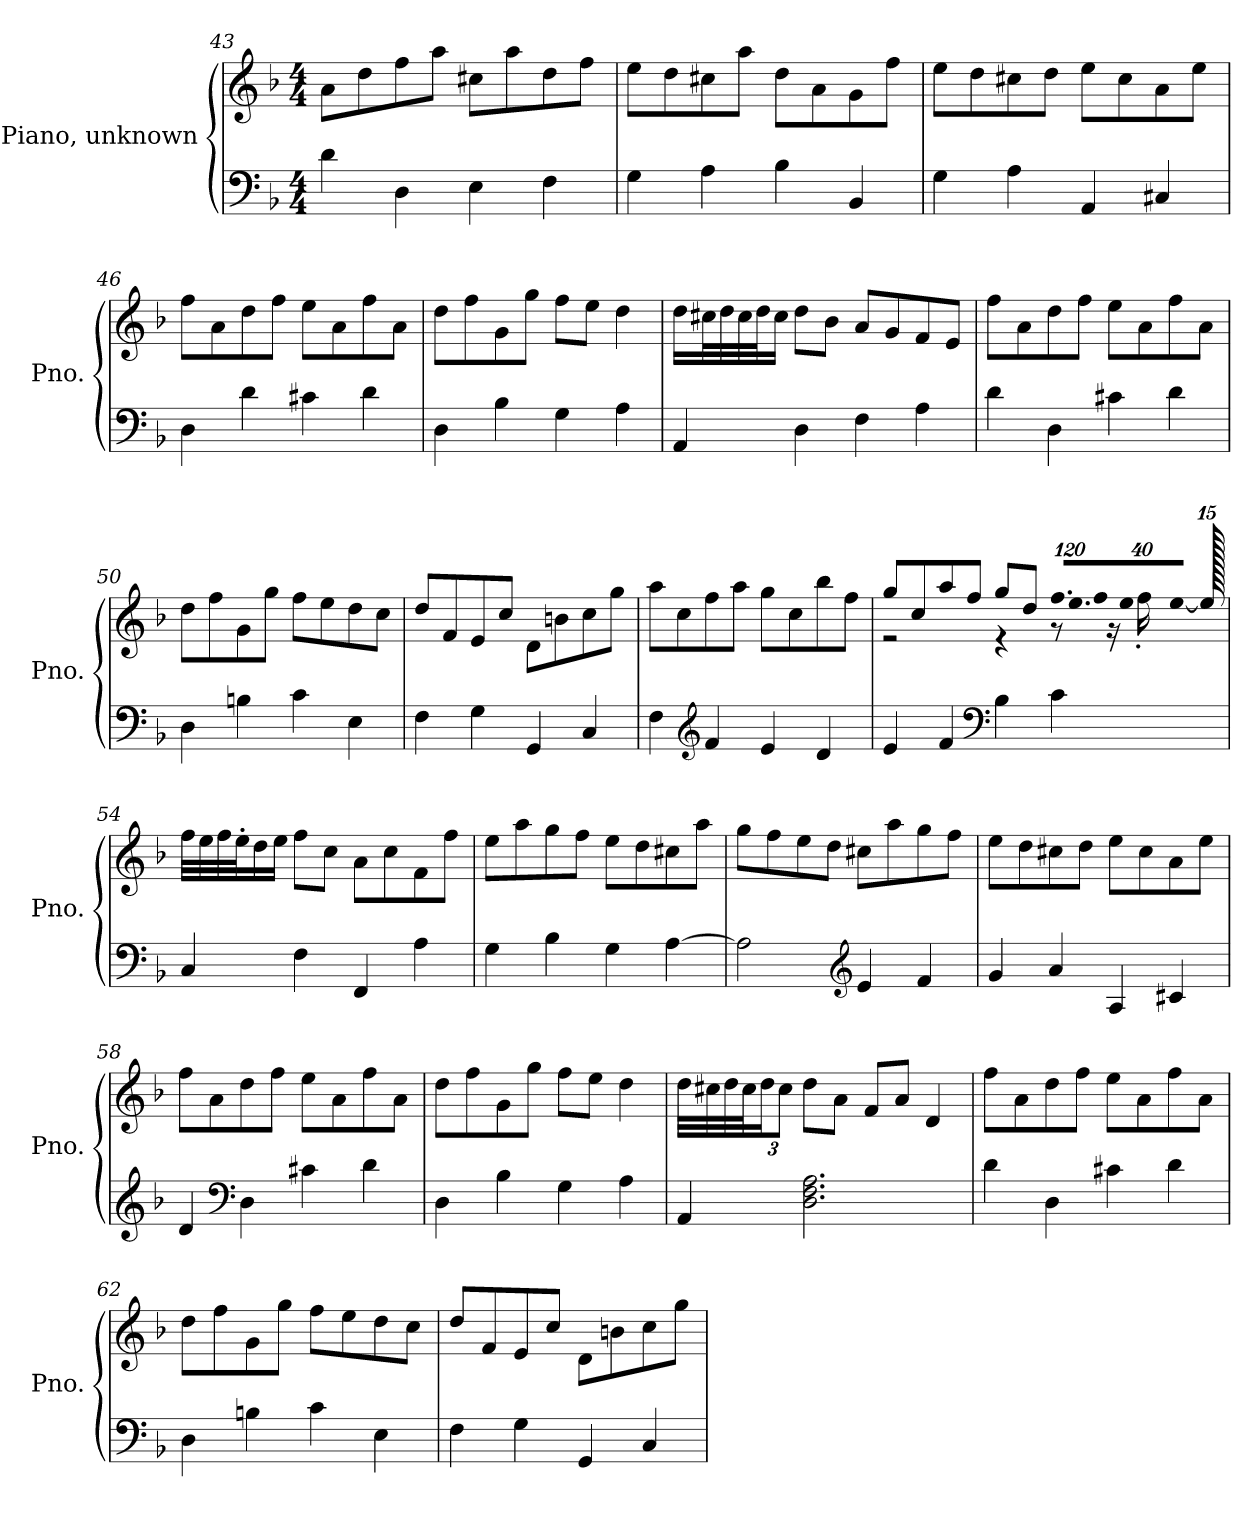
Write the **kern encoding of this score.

**kern	**kern
*part1	*part1
*staff2	*staff1
*I"Piano, unknown	*
*I'Pno.	*
*clefF4	*clefG2
*k[b-]	*k[b-]
*M4/4	*M4/4
=43	=43
4d\	8a\L
.	8dd\
4D\	8ff\
.	8aa\J
4E\	8cc#X\L
.	8aa\
4F\	8dd\
.	8ff\J
=44	=44
4G\	8ee\L
.	8dd\
4A\	8cc#X\
.	8aa\J
4B-\	8dd\L
.	8a\
4BB-/	8g\
.	8ff\J
!!LO:LB:g=z
=45	=45
4G\	8ee\L
.	8dd\
4A\	8cc#X\
.	8dd\J
4AA/	8ee\L
.	8cc#\
4C#X/	8a\
.	8ee\J
=46	=46
4D\	8ff\L
.	8a\
4d\	8dd\
.	8ff\J
4c#X\	8ee\L
.	8a\
4d\	8ff\
.	8a\J
=47	=47
4D\	8dd\L
.	8ff\
4B-\	8g\
.	8gg\J
4G\	8ff\L
.	8ee\J
4A\	4dd\
=48	=48
4AA/	16dd\LL
.	32cc#X\L
.	32dd\
.	32cc#\
.	32dd\J
.	16cc#\JJ
4D\	8dd\L
.	8b-\J
4F\	8a/L
.	8g/
4A\	8f/
.	8e/J
!!LO:LB:g=z
=49	=49
4d\	8ff\L
.	8a\
4D\	8dd\
.	8ff\J
4c#X\	8ee\L
.	8a\
4d\	8ff\
.	8a\J
=50	=50
4D\	8dd\L
.	8ff\
4Bn\	8g\
.	8gg\J
4c\	8ff\L
.	8ee\
4E\	8dd\
.	8cc\J
=51	=51
4F\	8dd/L
.	8f/
4G\	8e/
.	8cc/J
4GG/	8d\L
.	8bn\
4C/	8cc\
.	8gg\J
=52	=52
4F\	8aa\L
.	8cc\
*clefG2	*
4f/	8ff\
.	8aa\J
4e/	8gg\L
.	8cc\
4d/	8bb-\
.	8ff\J
!!LO:LB:g=z
=53	=53
*	*^
4e/	8gg/L	2r
.	8cc/	.
4f/	8aa/	.
.	8ff/J	.
*clefF4	*	*
4B-\	8gg/L	4r
.	8dd/J	.
*	*Xbrackettup	*
!	!LO:N:vis=32.	!
4c\	1920%103ff/LLL	8r
!	!LO:N:vis=32.	!
.	1920%103ee/	.
!	!LO:N:vis=32	!
.	640%23ff/J	.
.	.	16r
!	!LO:N:vis=16	!
.	1920%137ee/	.
.	.	16ff'\
.	[480%17ee/JJ	.
1920ryy	1920ee/]	1920ryy
*	*v	*v
=54	=54
4C/	32ff\LLL
.	32ee\
.	32ff\
.	32ee'\J
.	16dd\
.	16ee\JJ
4F\	8ff\L
.	8cc\J
4FF/	8a\L
.	8cc\
4A\	8f\
.	8ff\J
=55	=55
4G\	8ee\L
.	8aa\
4B-\	8gg\
.	8ff\J
4G\	8ee\L
.	8dd\
[4A\	8cc#X\
.	8aa\J
=56	=56
2A\]	8gg\L
.	8ff\
.	8ee\
.	8dd\J
*clefG2	*
4e/	8cc#X\L
.	8aa\
4f/	8gg\
.	8ff\J
!!LO:LB:g=z
=57	=57
4g/	8ee\L
.	8dd\
4a/	8cc#X\
.	8dd\J
4A/	8ee\L
.	8cc#\
4c#X/	8a\
.	8ee\J
=58	=58
4d/	8ff\L
.	8a\
*clefF4	*
4D\	8dd\
.	8ff\J
4c#X\	8ee\L
.	8a\
4d\	8ff\
.	8a\J
=59	=59
4D\	8dd\L
.	8ff\
4B-\	8g\
.	8gg\J
4G\	8ff\L
.	8ee\J
4A\	4dd\
=60	=60
4AA/	32dd\LLL
.	32cc#X\
.	32dd\
.	32cc#\J
.	24dd\J
.	12cc#\J
2.D\ 2.F\ 2.A\	8dd\L
.	8a\J
.	8f/L
.	8a/J
.	4d/
!!LO:LB:g=z
=61	=61
4d\	8ff\L
.	8a\
4D\	8dd\
.	8ff\J
4c#X\	8ee\L
.	8a\
4d\	8ff\
.	8a\J
=62	=62
4D\	8dd\L
.	8ff\
4Bn\	8g\
.	8gg\J
4c\	8ff\L
.	8ee\
4E\	8dd\
.	8cc\J
=63	=63
4F\	8dd/L
.	8f/
4G\	8e/
.	8cc/J
4GG/	8d\L
.	8bn\
4C/	8cc\
.	8gg\J
=	=
*-	*-
